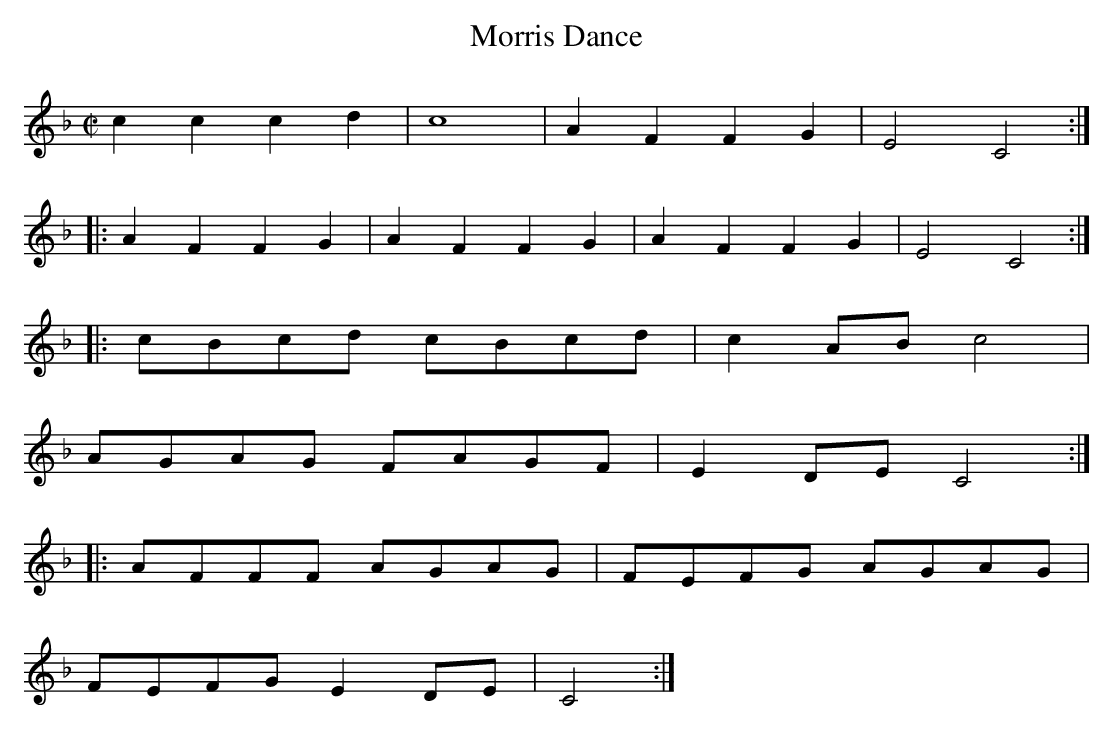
X:1
T:Morris Dance
M:C|
L:1/4
K:CMix
cc cd | c4 | AF FG | E2 C2 ::
AF FG | AF FG | AF FG | E2 C2 ::
L:1/8
cBcd cBcd | c2AB c4 |
AGAG FAGF | E2DE C4 ::
AFFF AGAG | FEFG AGAG |
FEFG E2DE | C4 :|
